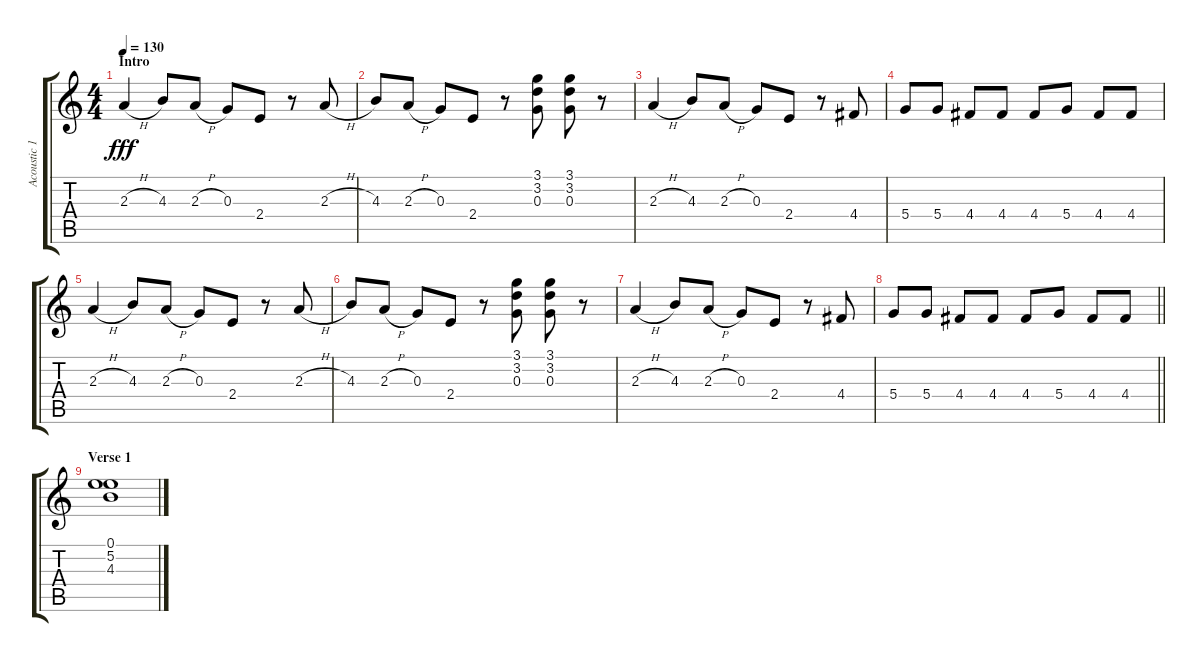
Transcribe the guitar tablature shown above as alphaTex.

\track ("Acoustic 1" "Acoustic 1") {instrument acousticguitarsteel}
\staff {score tabs}
\tuning (E4 B3 G3 D3 A2 E2) {hide}
\ts (4 4)
\section ("" "Intro")
\tempo 130
\clef g2
\ks c
2.3{h}.4{dy fff instrument acousticguitarsteel} 4.3.8 2.3{h}.8 0.3.8 2.4.8 r.8 2.3{h}.8 |
4.3.8 2.3{h}.8 0.3.8 2.4.8 r.8 (3.1 3.2 0.3).8 (3.1 3.2 0.3).8 r.8 |
2.3{h}.4 4.3.8 2.3{h}.8 0.3.8 2.4.8 r.8 4.4.8 |
5.4.8 5.4.8 4.4.8 4.4.8 4.4.8 5.4.8 4.4.8 4.4.8 |
2.3{h}.4 4.3.8 2.3{h}.8 0.3.8 2.4.8 r.8 2.3{h}.8 |
4.3.8 2.3{h}.8 0.3.8 2.4.8 r.8 (3.1 3.2 0.3).8 (3.1 3.2 0.3).8 r.8 |
2.3{h}.4 4.3.8 2.3{h}.8 0.3.8 2.4.8 r.8 4.4.8 |
\barLineRight lightlight
5.4.8 5.4.8 4.4.8 4.4.8 4.4.8 5.4.8 4.4.8 4.4.8 |
\section ("" "Verse 1")
(0.1 5.2 4.3).1
